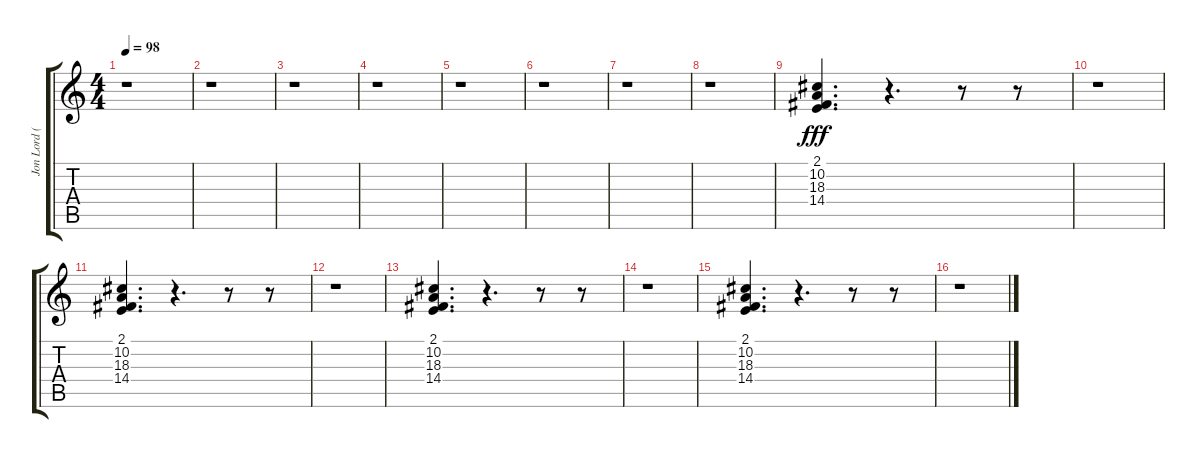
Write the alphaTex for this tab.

\track ("Jon Lord (Keyboards)" "Jon Lord (") {instrument pad7halo}
\staff {score tabs}
\tuning (E4 B3 G3 D3 A2 E2) {hide}
\ts (4 4)
\tempo 98
\clef g2
\ks c
r.1{dy fff} |
r.1 |
r.1 |
r.1 |
r.1 |
r.1 |
r.1 |
r.1 |
(2.1 10.2 18.3 14.4).4{d} r.4{d} r.8 r.8 |
r.1 |
(2.1 10.2 18.3 14.4).4{d} r.4{d} r.8 r.8 |
r.1 |
(2.1 10.2 18.3 14.4).4{d} r.4{d} r.8 r.8 |
r.1 |
(2.1 10.2 18.3 14.4).4{d} r.4{d} r.8 r.8 |
r.1
